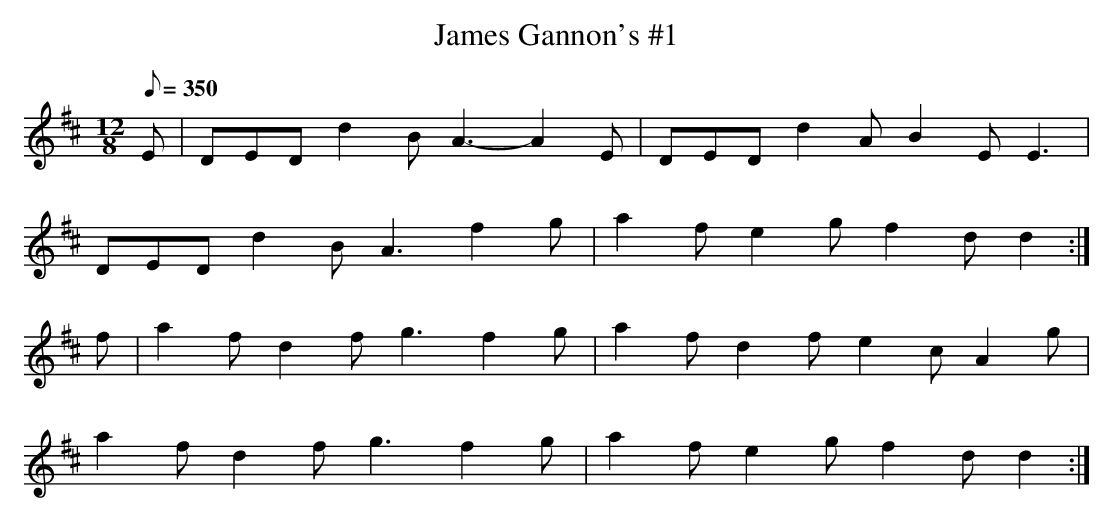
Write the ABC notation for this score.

X:1
T: James Gannon's #1
L: 1/8
M: 12/8
Q: 350
K: D
E|DED d2B A3-A2 E|DED d2A B2E E3|
DED d2B A3 f2g|a2f e2g f2d d2 :|
f|a2f d2f g3 f2g|a2f d2f e2c A2g|
a2f d2f g3 f2g|a2f e2g f2d d2 :|
